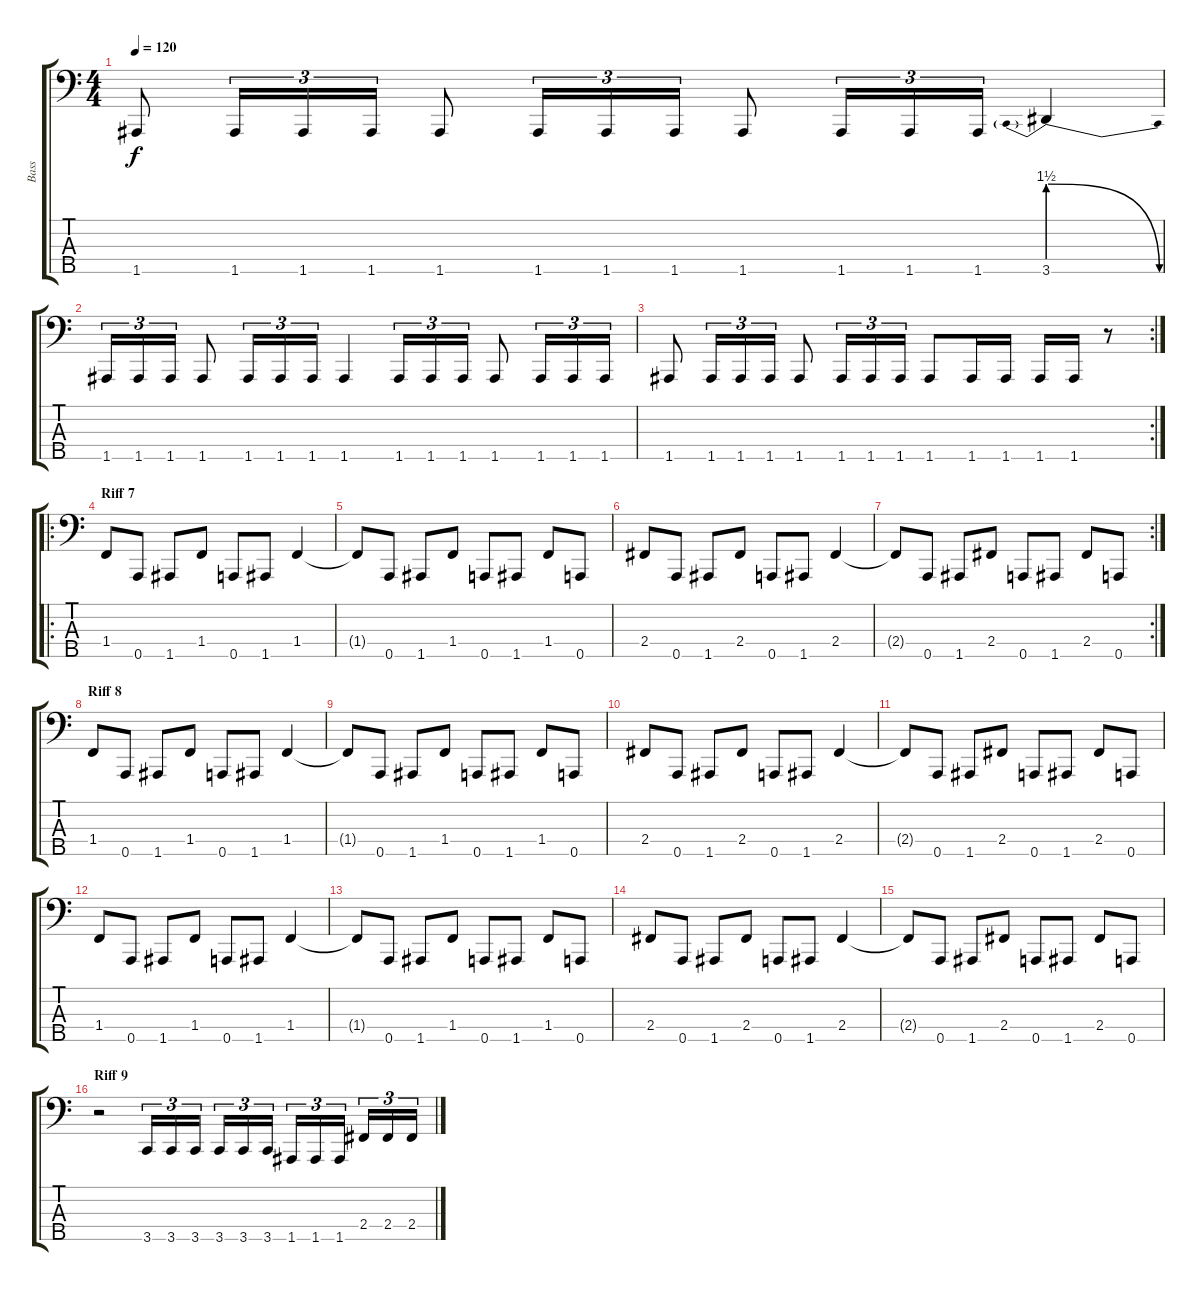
\track ("Bass" "Bass") {instrument electricbasspick}
\staff {score tabs}
\tuning (G2 D2 A1 E1 A0) {hide}
\ts (4 4)
\tempo 120
\clef f4
\ks c
1.5.8{dy f} 1.5.16{tu (3 2)} 1.5.16{tu (3 2)} 1.5.16{tu (3 2)} 1.5.8 1.5.16{tu (3 2)} 1.5.16{tu (3 2)} 1.5.16{tu (3 2)} 1.5.8 1.5.16{tu (3 2)} 1.5.16{tu (3 2)} 1.5.16{tu (3 2)} 3.5{be (prebendrelease 0 6 60 0)}.4 |
1.5.16{tu (3 2)} 1.5.16{tu (3 2)} 1.5.16{tu (3 2)} 1.5.8 1.5.16{tu (3 2)} 1.5.16{tu (3 2)} 1.5.16{tu (3 2)} 1.5.4 1.5.16{tu (3 2)} 1.5.16{tu (3 2)} 1.5.16{tu (3 2)} 1.5.8 1.5.16{tu (3 2)} 1.5.16{tu (3 2)} 1.5.16{tu (3 2)} |
\rc 2
1.5.8 1.5.16{tu (3 2)} 1.5.16{tu (3 2)} 1.5.16{tu (3 2)} 1.5.8 1.5.16{tu (3 2)} 1.5.16{tu (3 2)} 1.5.16{tu (3 2)} 1.5.8 1.5.16 1.5.16 1.5.16 1.5.16 r.8 |
\ro
\section ("" "Riff 7")
1.4.8 0.5.8 1.5.8 1.4.8 0.5.8 1.5.8 1.4.4 |
1.4{t}.8 0.5.8 1.5.8 1.4.8 0.5.8 1.5.8 1.4.8 0.5.8 |
2.4.8 0.5.8 1.5.8 2.4.8 0.5.8 1.5.8 2.4.4 |
\rc 2
2.4{t}.8 0.5.8 1.5.8 2.4.8 0.5.8 1.5.8 2.4.8 0.5.8 |
\section ("" "Riff 8")
1.4.8 0.5.8 1.5.8 1.4.8 0.5.8 1.5.8 1.4.4 |
1.4{t}.8 0.5.8 1.5.8 1.4.8 0.5.8 1.5.8 1.4.8 0.5.8 |
2.4.8 0.5.8 1.5.8 2.4.8 0.5.8 1.5.8 2.4.4 |
2.4{t}.8 0.5.8 1.5.8 2.4.8 0.5.8 1.5.8 2.4.8 0.5.8 |
1.4.8 0.5.8 1.5.8 1.4.8 0.5.8 1.5.8 1.4.4 |
1.4{t}.8 0.5.8 1.5.8 1.4.8 0.5.8 1.5.8 1.4.8 0.5.8 |
2.4.8 0.5.8 1.5.8 2.4.8 0.5.8 1.5.8 2.4.4 |
2.4{t}.8 0.5.8 1.5.8 2.4.8 0.5.8 1.5.8 2.4.8 0.5.8 |
\section ("" "Riff 9")
r.2 3.5.16{tu (3 2)} 3.5.16{tu (3 2)} 3.5.16{tu (3 2)} 3.5.16{tu (3 2)} 3.5.16{tu (3 2)} 3.5.16{tu (3 2)} 1.5.16{tu (3 2)} 1.5.16{tu (3 2)} 1.5.16{tu (3 2)} 2.4.16{tu (3 2)} 2.4.16{tu (3 2)} 2.4.16{tu (3 2)}
